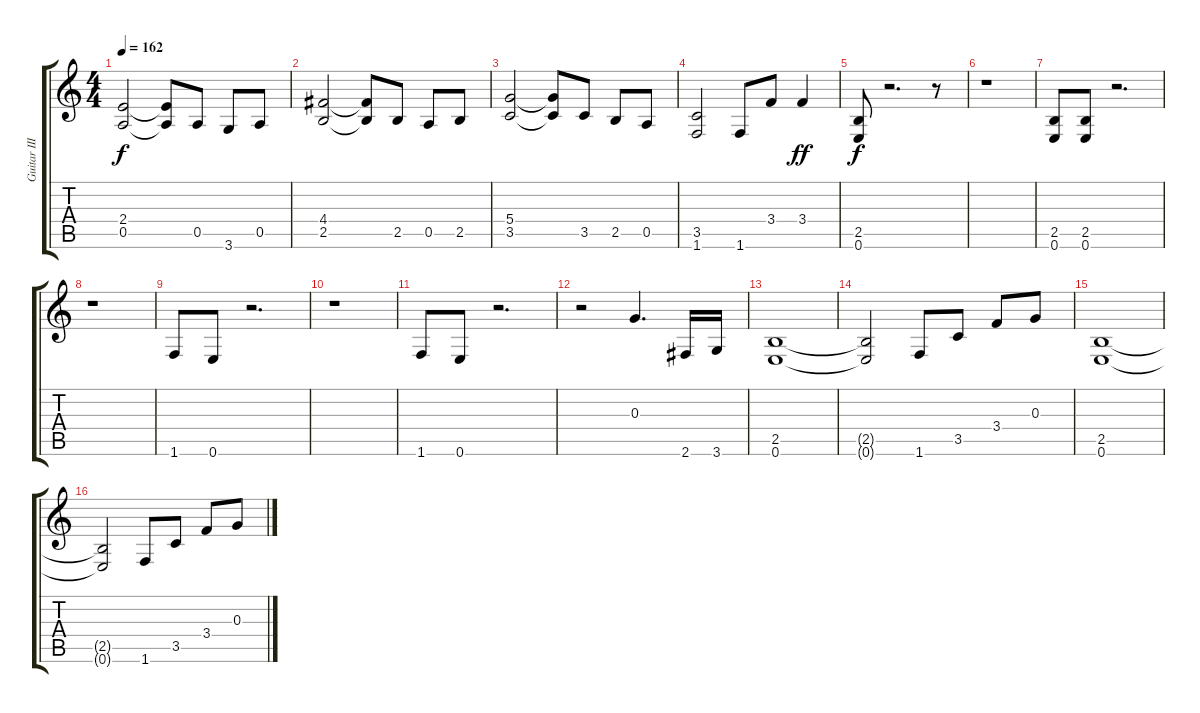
\track ("Guitar III" "Guitar III") {instrument overdrivenguitar}
\staff {score tabs}
\tuning (E4 B3 G3 D3 A2 E2) {hide}
\ts (4 4)
\tempo 162
\clef g2
\ks c
(2.4 0.5).2{dy f} (2.4{t} 0.5{t}).8 0.5.8 3.6.8 0.5.8 |
(4.4 2.5).2 (4.4{t} 2.5{t}).8 2.5.8 0.5.8 2.5.8 |
(5.4 3.5).2 (5.4{t} 3.5{t}).8 3.5.8 2.5.8 0.5.8 |
(3.5 1.6).2 1.6.8 3.4.8 3.4.4{dy ff} |
(2.5 0.6).8{dy f} r.2{d} r.8 |
r.1 |
(2.5 0.6).8 (2.5 0.6).8 r.2{d} |
r.1 |
1.6.8 0.6.8 r.2{d} |
r.1 |
1.6.8 0.6.8 r.2{d} |
r.2 0.3.4{d} 2.6.16 3.6.16 |
(2.5 0.6).1 |
(2.5{t} 0.6{t}).2 1.6.8 3.5.8 3.4.8 0.3.8 |
(2.5 0.6).1 |
(2.5{t} 0.6{t}).2 1.6.8 3.5.8 3.4.8 0.3.8
